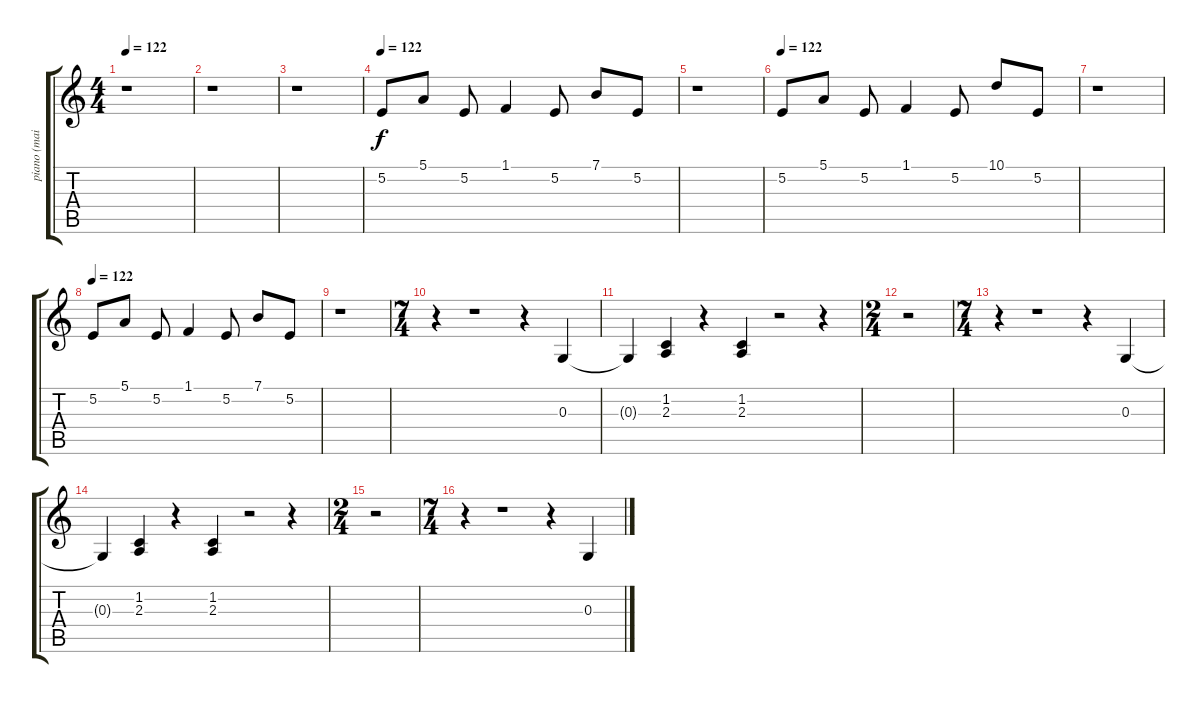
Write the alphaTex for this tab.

\track ("piano (main Droite)" "piano (mai") {instrument acousticgrandpiano}
\staff {score tabs}
\tuning (E4 B3 G3 D3 A2 E2) {hide}
\ts (4 4)
\tempo 122
\clef g2
\ks c
r.1{dy f} |
r.1 |
r.1 |
\tempo 122
5.2.8 5.1.8 5.2.8 1.1.4 5.2.8 7.1.8 5.2.8 |
r.1 |
\tempo 122
5.2.8 5.1.8 5.2.8 1.1.4 5.2.8 10.1.8 5.2.8 |
r.1 |
\tempo 122
5.2.8 5.1.8 5.2.8 1.1.4 5.2.8 7.1.8 5.2.8 |
r.1 |
\ts (7 4)
r.4 r.1 r.4 0.3.4 |
0.3{t}.4 (1.2 2.3).4 r.4 (1.2 2.3).4 r.2 r.4 |
\ts (2 4)
r.2 |
\ts (7 4)
r.4 r.1 r.4 0.3.4 |
0.3{t}.4 (1.2 2.3).4 r.4 (1.2 2.3).4 r.2 r.4 |
\ts (2 4)
r.2 |
\ts (7 4)
r.4 r.1 r.4 0.3.4
